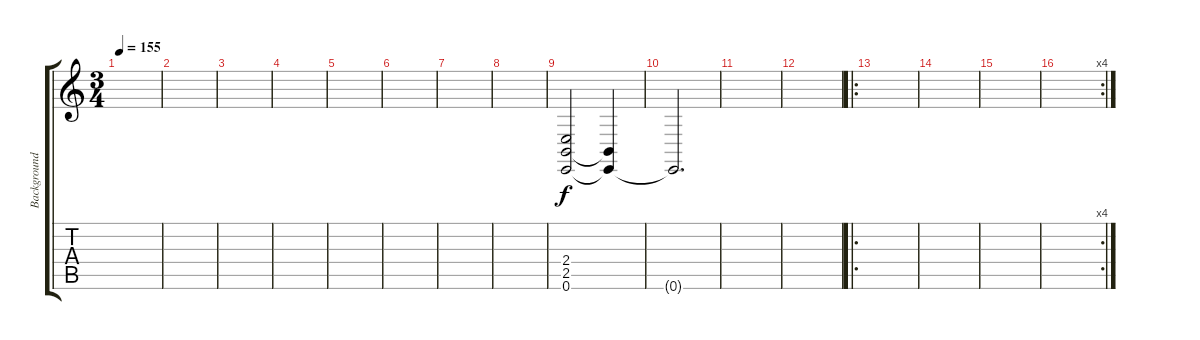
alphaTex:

\track ("Background" "Background") {instrument seashore}
\staff {score tabs}
\tuning (E4 B3 G3 D3 A2 E2) {hide}
\ts (3 4)
\tempo 155
\clef g2
\ks c
|
|
|
|
|
|
|
|
(2.4 2.5 0.6).2 (2.5{t} 0.6{t}).4 |
0.6{t}.2{d} |
|
|
\ro
|
|
|
\rc 4
